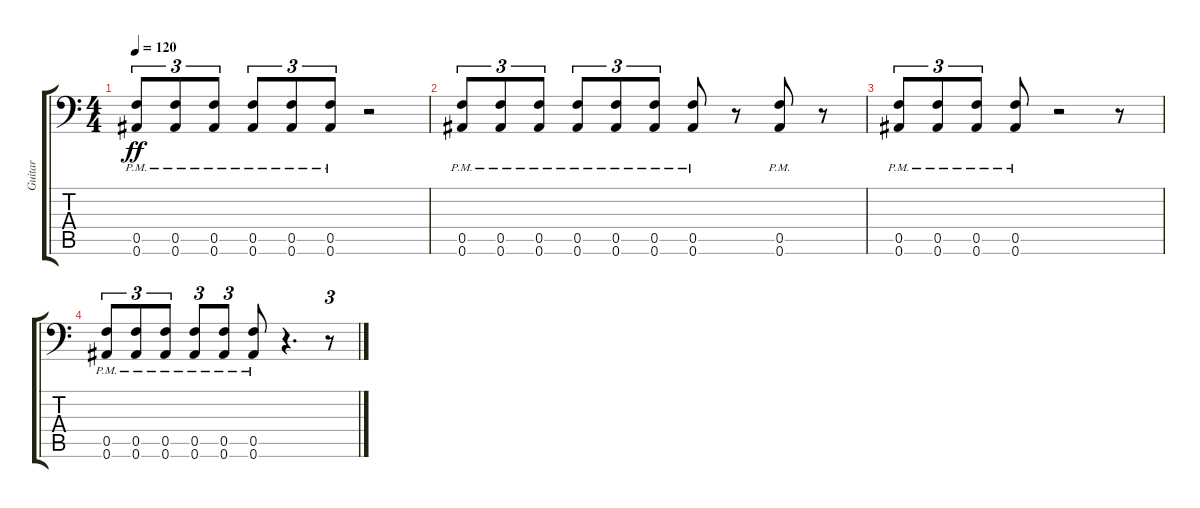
\track ("Guitar" "Guitar") {instrument distortionguitar}
\staff {score tabs}
\tuning (C4 G3 Eb3 Bb2 F2 Bb1) {hide}
\ts (4 4)
\tempo 120
\clef f4
\ks c
(0.5{pm} 0.6{pm}).8{tu (3 2) dy ff} (0.5{pm} 0.6{pm}).8{tu (3 2)} (0.5{pm} 0.6{pm}).8{tu (3 2)} (0.5{pm} 0.6{pm}).8{tu (3 2)} (0.5{pm} 0.6{pm}).8{tu (3 2)} (0.5{pm} 0.6{pm}).8{tu (3 2)} r.2 |
(0.5{pm} 0.6{pm}).8{tu (3 2)} (0.5{pm} 0.6{pm}).8{tu (3 2)} (0.5{pm} 0.6{pm}).8{tu (3 2)} (0.5{pm} 0.6{pm}).8{tu (3 2)} (0.5{pm} 0.6{pm}).8{tu (3 2)} (0.5{pm} 0.6{pm}).8{tu (3 2)} (0.5{pm} 0.6{pm}).8 r.8 (0.5{pm} 0.6{pm}).8 r.8 |
(0.5{pm} 0.6{pm}).8{tu (3 2)} (0.5{pm} 0.6{pm}).8{tu (3 2)} (0.5{pm} 0.6{pm}).8{tu (3 2)} (0.5{pm} 0.6{pm}).8 r.2 r.8 |
(0.5{pm} 0.6{pm}).8{tu (3 2)} (0.5{pm} 0.6{pm}).8{tu (3 2)} (0.5{pm} 0.6{pm}).8{tu (3 2)} (0.5{pm} 0.6{pm}).8{tu (3 2)} (0.5{pm} 0.6{pm}).8{tu (3 2)} (0.5{pm} 0.6{pm}).8 r.4{d} r.8{tu (3 2)}
